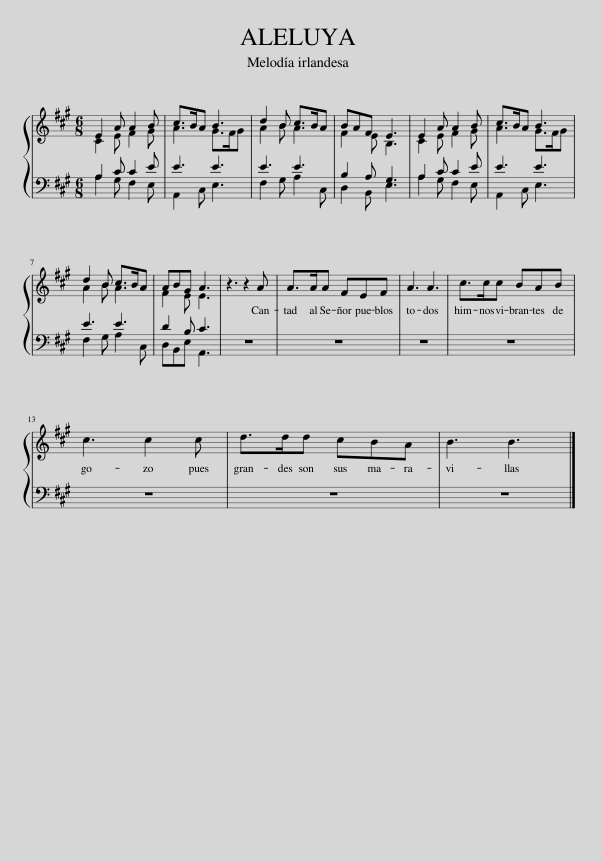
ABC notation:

X:1
%%score { ( 1 2 ) | ( 3 4 ) }
L:1/8
M:6/8
I:linebreak $
K:A
V:1 treble
V:2 treble
V:3 bass
V:4 bass
V:1
 E2 A A2 B | c>BA B3 | d2 B c>BA | BAF E3 | E2 A A2 B | %5
 c>BA B3 |$ d2 B c>BA | ABG A3 | z3 z2 A | A>AA FEF | %10
 A3 A3 | c>cc BAB |$ c3 c2 c | d>dd cBA | B3 B3 |] %15
V:2
 C2 E F2 G | A3 G>FG | A2 B A3 | F2 E B,3 | C2 E F2 G | %5
 A3 G>FG |$ A2 B A3 | F2 E E3 | x6 | x6 | %10
 x6 | x6 |$ x6 | x6 | x6 |] %15
V:3
 A,2 C C2 E | E3 E3 | E3 E3 | B,2 A, G,3 | A,2 C C2 E | %5
 E3 E3 |$ E3 E3 | D2 B, C3 | z6 | z6 | %10
 z6 | z6 |$ z6 | z6 | z6 |] %15
V:4
 A,2 G, F,2 E, | A,,2 C, E,3 | F,2 G, A,2 C, | D,2 B,, E,3 | A,2 G, F,2 E, | %5
 A,,2 C, E,3 |$ F,2 G, A,2 C, | D,B,,E, A,,3 | x6 | x6 | %10
 x6 | x6 |$ x6 | x6 | x6 |] %15
